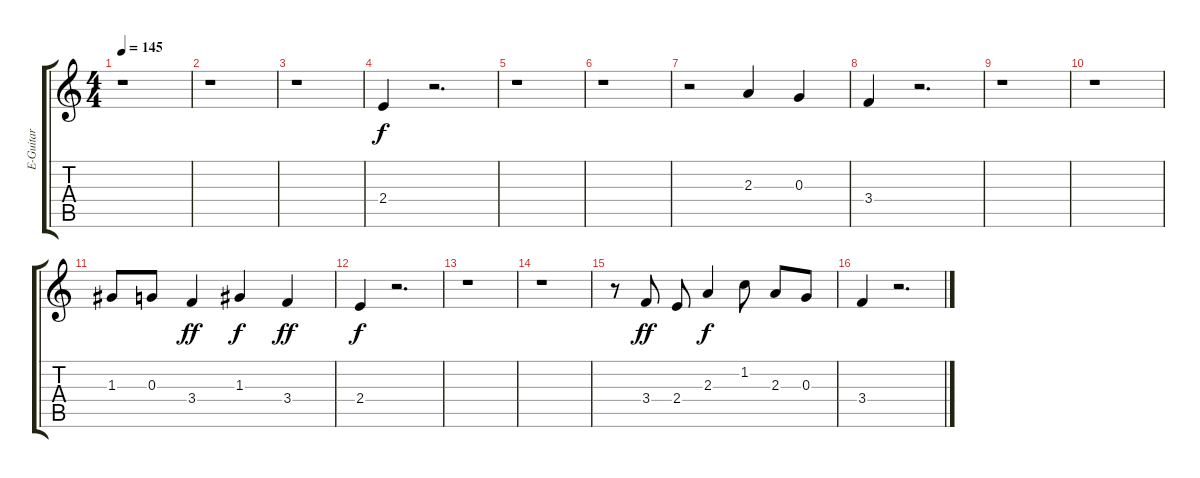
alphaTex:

\track ("E-Guitar" "E-Guitar") {instrument electricguitarjazz}
\staff {score tabs}
\tuning (E4 B3 G3 D3 A2 E2) {hide}
\ts (4 4)
\tempo 145
\clef g2
\ks c
r.1{dy fff} |
r.1 |
r.1 |
2.4.4{dy f} r.2{d} |
r.1 |
r.1 |
r.2 2.3.4 0.3.4 |
3.4.4 r.2{d} |
r.1 |
r.1 |
1.3.8 0.3.8 3.4.4{dy ff} 1.3.4{dy f} 3.4.4{dy ff} |
2.4.4{dy f} r.2{d} |
r.1 |
r.1 |
r.8 3.4.8{dy ff} 2.4.8 2.3.4{dy f} 1.2.8 2.3.8 0.3.8 |
3.4.4 r.2{d}
